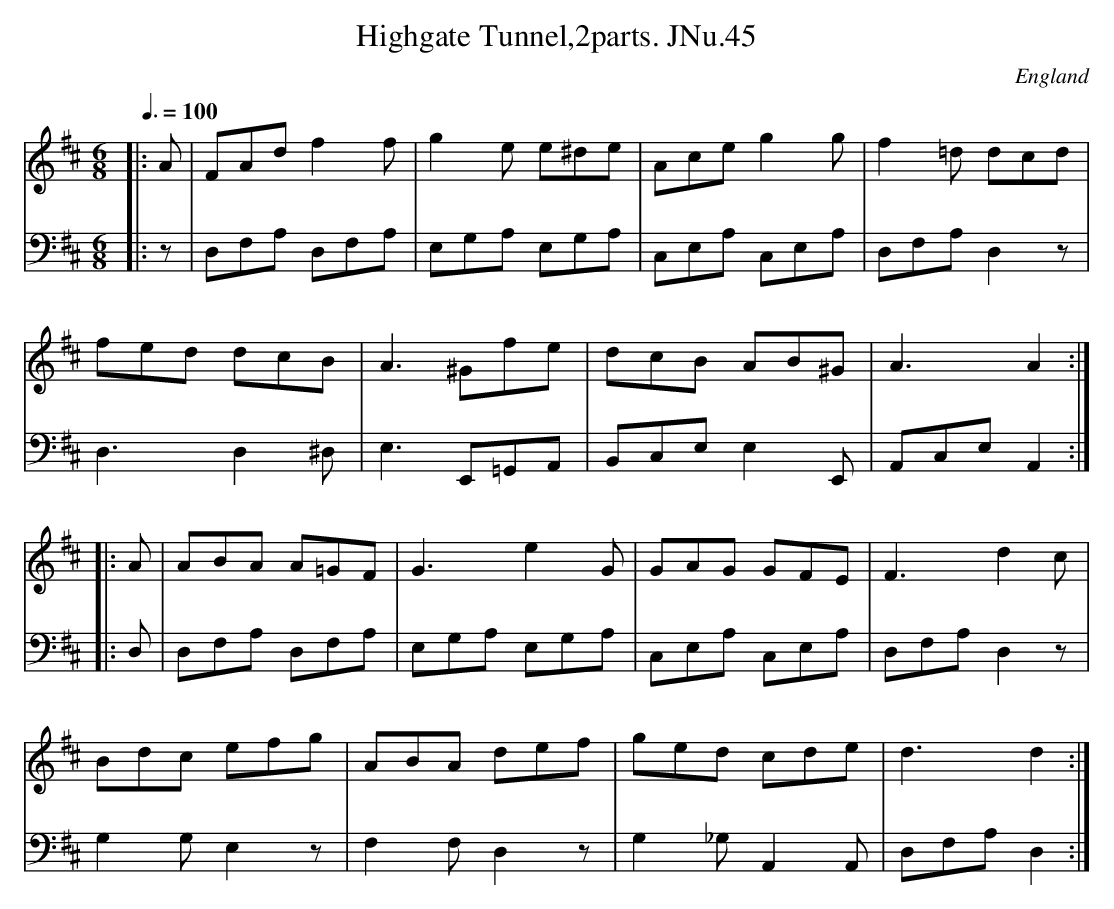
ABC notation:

X:1
T:Highgate Tunnel,2parts. JNu.45
M:6/8
L:1/8
Q:3/8=100
O:England
V:1
V:2 clef=bass
K:D major
[V:1] |: A |FAd f2f | g2e e^de | Ace g2g | f2=d dcd |
[V:2] |: z |D,F,A, D,F,A, | E,G,A, E,G,A, | C,E,A, C,E,A, | D,F,A,D,2z |
[V:1] fed dcB | A3 ^Gfe | dcB AB^G | A3 A2 :|
[V:2] D,3D,2^D, | E,3E,,=G,,A,, | B,,C,E,E,2E,, | A,,C,E,A,,2 :|
[V:1] |: A |ABA A=GF | G3 e2G | GAG GFE | F3d2c |
[V:2] |: D,|D,F,A, D,F,A, | E,G,A, E,G,A, | C,E,A, C,E,A, | D,F,A,D,2z |
[V:1] Bdc efg | ABA def | ged cde | d3 d2 :|
[V:2] G,2G,E,2z | F,2F,D,2z | G,2_G,A,,2A,, | D,F,A,D,2 :|
